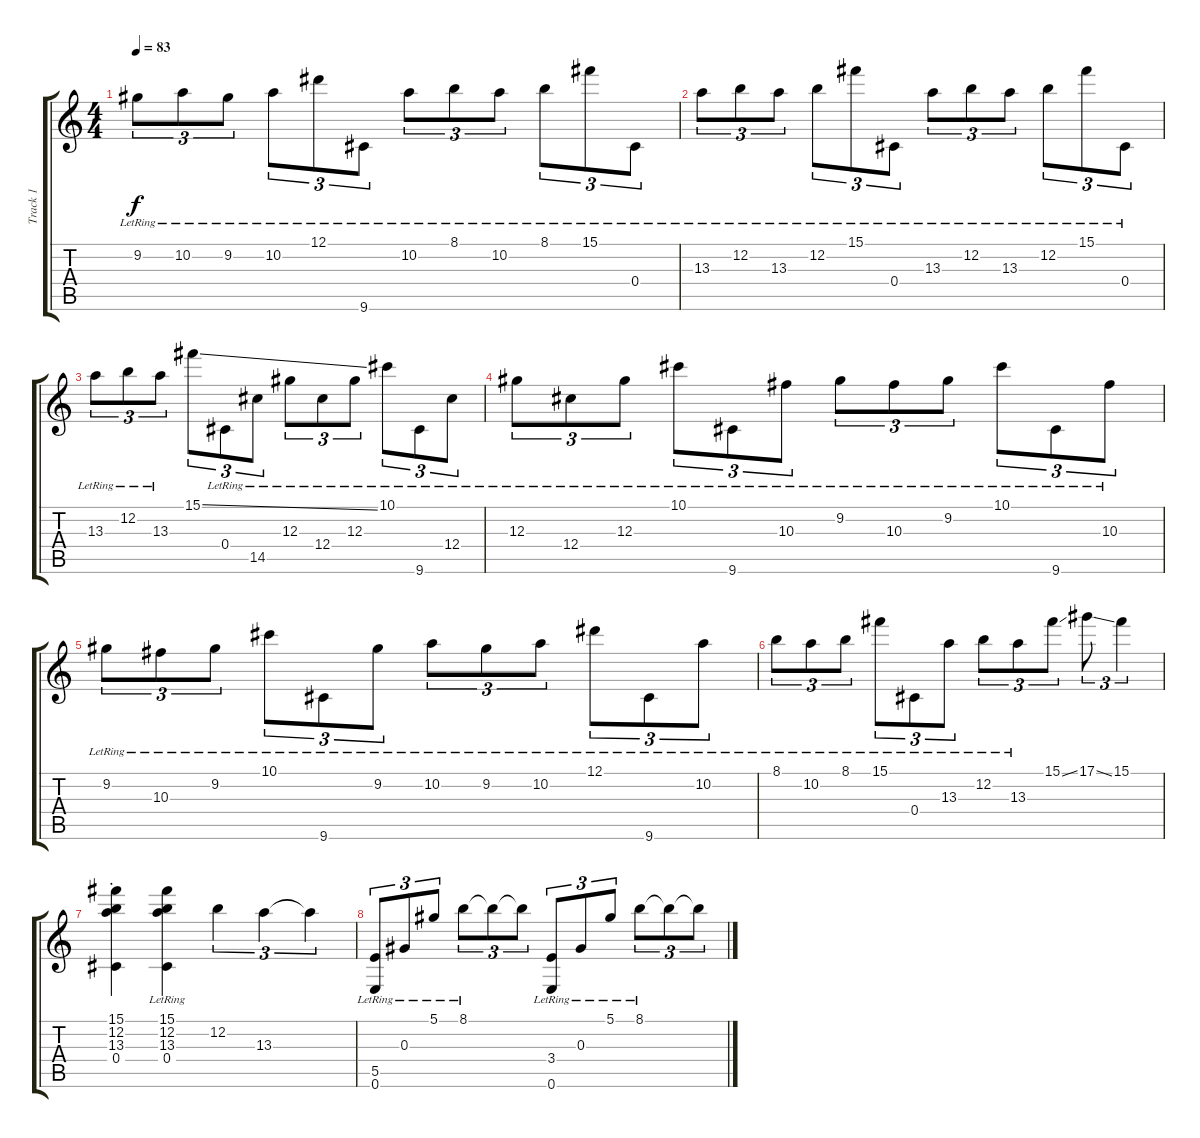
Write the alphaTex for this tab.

\track ("Track 1" "Track 1") {instrument acousticguitarsteel}
\staff {score tabs}
\tuning (Eb4 B3 Ab3 Db3 B2 E2) {hide}
\ts (4 4)
\tempo 83
\clef g2
\ks c
9.2{lr}.8{tu (3 2) dy f} 10.2{lr}.8{tu (3 2)} 9.2{lr}.8{tu (3 2)} 10.2{lr}.8{tu (3 2)} 12.1{lr}.8{tu (3 2)} 9.6{lr}.8{tu (3 2)} 10.2{lr}.8{tu (3 2)} 8.1{lr}.8{tu (3 2)} 10.2{lr}.8{tu (3 2)} 8.1{lr}.8{tu (3 2)} 15.1{lr}.8{tu (3 2)} 0.4{lr}.8{tu (3 2)} |
13.3{lr}.8{tu (3 2)} 12.2{lr}.8{tu (3 2)} 13.3{lr}.8{tu (3 2)} 12.2{lr}.8{tu (3 2)} 15.1{lr}.8{tu (3 2)} 0.4{lr}.8{tu (3 2)} 13.3{lr}.8{tu (3 2)} 12.2{lr}.8{tu (3 2)} 13.3{lr}.8{tu (3 2)} 12.2{lr}.8{tu (3 2)} 15.1{lr}.8{tu (3 2)} 0.4{lr}.8{tu (3 2)} |
13.3{lr}.8{tu (3 2)} 12.2{lr}.8{tu (3 2)} 13.3{lr}.8{tu (3 2)} 15.1{ss}.8{tu (3 2)} 0.4{lr}.8{tu (3 2)} 14.5{lr}.8{tu (3 2)} 12.3{lr}.8{tu (3 2)} 12.4{lr}.8{tu (3 2)} 12.3{lr}.8{tu (3 2)} 10.1{lr}.8{tu (3 2)} 9.6{lr}.8{tu (3 2)} 12.4{lr}.8{tu (3 2)} |
12.3{lr}.8{tu (3 2)} 12.4{lr}.8{tu (3 2)} 12.3{lr}.8{tu (3 2)} 10.1{lr}.8{tu (3 2)} 9.6{lr}.8{tu (3 2)} 10.3{lr}.8{tu (3 2)} 9.2{lr}.8{tu (3 2)} 10.3{lr}.8{tu (3 2)} 9.2{lr}.8{tu (3 2)} 10.1{lr}.8{tu (3 2)} 9.6{lr}.8{tu (3 2)} 10.3{lr}.8{tu (3 2)} |
9.2{lr}.8{tu (3 2)} 10.3{lr}.8{tu (3 2)} 9.2{lr}.8{tu (3 2)} 10.1{lr}.8{tu (3 2)} 9.6{lr}.8{tu (3 2)} 9.2{lr}.8{tu (3 2)} 10.2{lr}.8{tu (3 2)} 9.2{lr}.8{tu (3 2)} 10.2{lr}.8{tu (3 2)} 12.1{lr}.8{tu (3 2)} 9.6{lr}.8{tu (3 2)} 10.2{lr}.8{tu (3 2)} |
8.1{lr}.8{tu (3 2)} 10.2{lr}.8{tu (3 2)} 8.1{lr}.8{tu (3 2)} 15.1{lr}.8{tu (3 2)} 0.4{lr}.8{tu (3 2)} 13.3{lr}.8{tu (3 2)} 12.2{lr}.8{tu (3 2)} 13.3{lr}.8{tu (3 2)} 15.1{ss}.8{tu (3 2)} 17.1{ss}.8{tu (3 2)} 15.1.4{tu (3 2)} |
(15.1{st} 12.2{st} 13.3{st} 0.4{st}).4 (15.1{lr} 12.2{lr} 13.3{lr} 0.4).4 12.2.4{tu (3 2)} 13.3.4{tu (3 2)} 13.3{t}.4{tu (3 2)} |
(5.5{lr} 0.6{lr}).8{tu (3 2)} 0.3{lr}.8{tu (3 2)} 5.1{lr}.8{tu (3 2)} 8.1{lr}.8{tu (3 2)} 8.1{t}.8{tu (3 2)} 8.1{t}.8{tu (3 2)} (3.4{lr} 0.6{lr}).8{tu (3 2)} 0.3{lr}.8{tu (3 2)} 5.1{lr}.8{tu (3 2)} 8.1{lr}.8{tu (3 2)} 8.1{t}.8{tu (3 2)} 8.1{t}.8{tu (3 2)}
